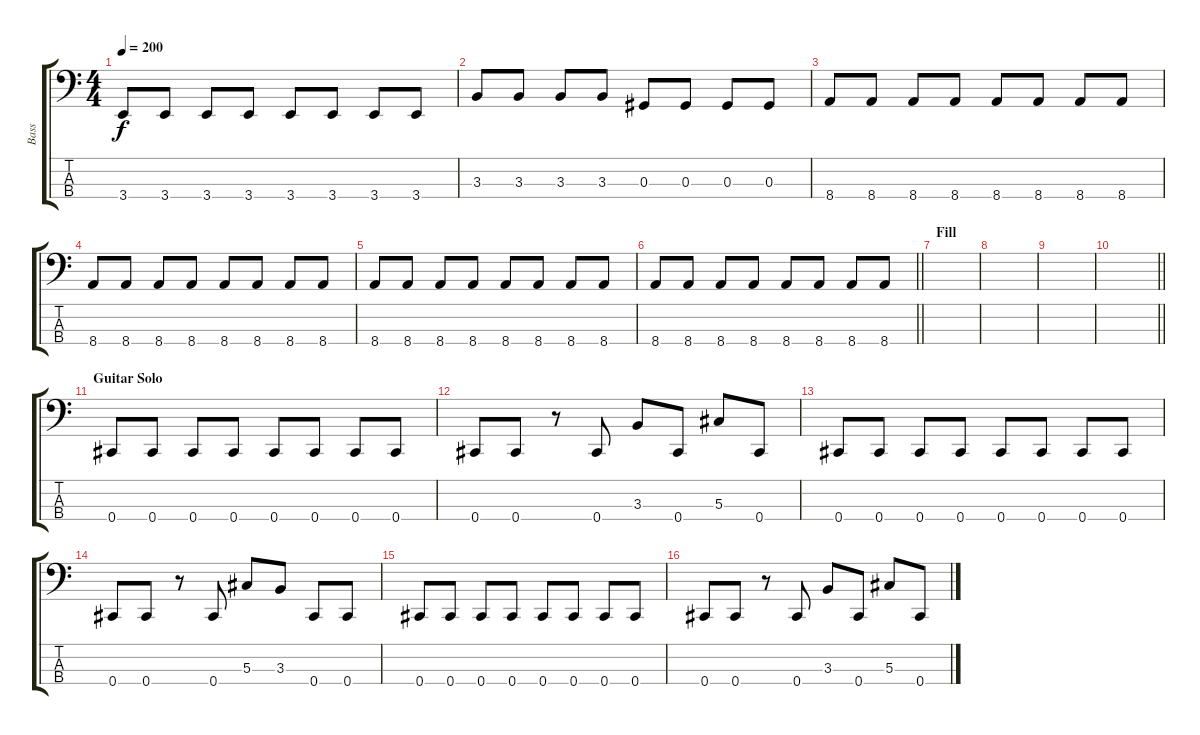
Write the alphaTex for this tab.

\track ("Bass" "Bass") {instrument electricbasspick}
\staff {score tabs}
\tuning (Gb2 Db2 Ab1 Db1) {hide}
\ts (4 4)
\tempo 200
\clef f4
\ks c
3.4.8{dy f} 3.4.8 3.4.8 3.4.8 3.4.8 3.4.8 3.4.8 3.4.8 |
3.3.8 3.3.8 3.3.8 3.3.8 0.3.8 0.3.8 0.3.8 0.3.8 |
8.4.8 8.4.8 8.4.8 8.4.8 8.4.8 8.4.8 8.4.8 8.4.8 |
8.4.8 8.4.8 8.4.8 8.4.8 8.4.8 8.4.8 8.4.8 8.4.8 |
8.4.8 8.4.8 8.4.8 8.4.8 8.4.8 8.4.8 8.4.8 8.4.8 |
\barLineRight lightlight
8.4.8 8.4.8 8.4.8 8.4.8 8.4.8 8.4.8 8.4.8 8.4.8 |
\section ("" "Fill")
|
|
|
\barLineRight lightlight
|
\section ("" "Guitar Solo")
0.4.8 0.4.8 0.4.8 0.4.8 0.4.8 0.4.8 0.4.8 0.4.8 |
0.4.8 0.4.8 r.8 0.4.8 3.3.8 0.4.8 5.3.8 0.4.8 |
0.4.8 0.4.8 0.4.8 0.4.8 0.4.8 0.4.8 0.4.8 0.4.8 |
0.4.8 0.4.8 r.8 0.4.8 5.3.8 3.3.8 0.4.8 0.4.8 |
0.4.8 0.4.8 0.4.8 0.4.8 0.4.8 0.4.8 0.4.8 0.4.8 |
0.4.8 0.4.8 r.8 0.4.8 3.3.8 0.4.8 5.3.8 0.4.8
